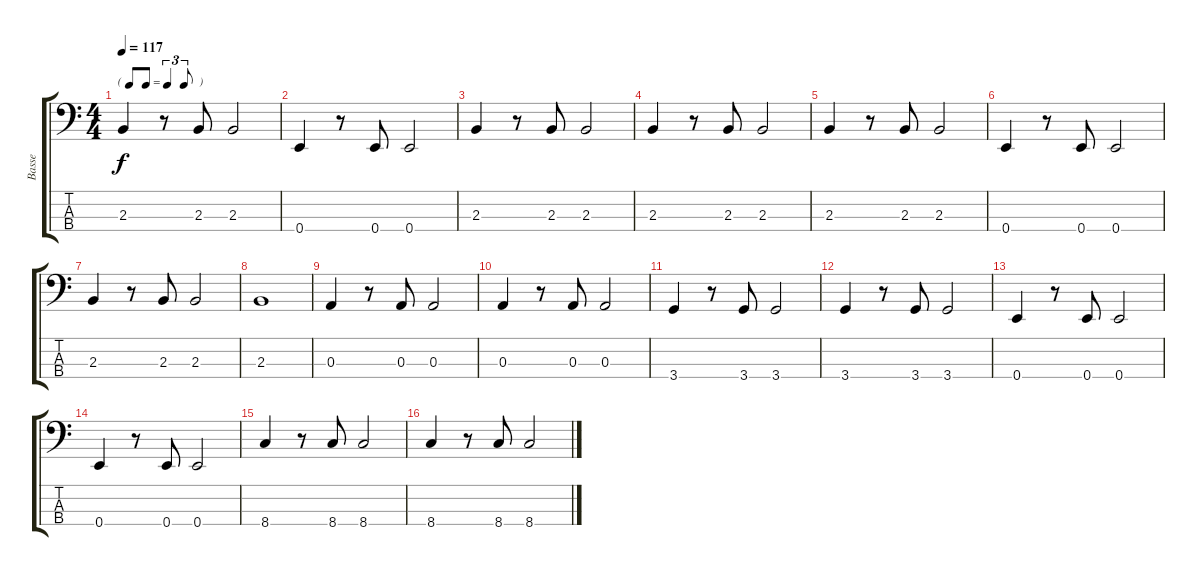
\track ("Basse" "Basse") {instrument electricbassfinger}
\staff {score tabs}
\tuning (G2 D2 A1 E1) {hide}
\ts (4 4)
\tf triplet8th
\tempo 117
\clef f4
\ks c
2.3.4{dy f} r.8 2.3.8 2.3.2 |
0.4.4 r.8 0.4.8 0.4.2 |
2.3.4 r.8 2.3.8 2.3.2 |
2.3.4 r.8 2.3.8 2.3.2 |
2.3.4 r.8 2.3.8 2.3.2 |
0.4.4 r.8 0.4.8 0.4.2 |
2.3.4 r.8 2.3.8 2.3.2 |
2.3.1 |
0.3.4 r.8 0.3.8 0.3.2 |
0.3.4 r.8 0.3.8 0.3.2 |
3.4.4 r.8 3.4.8 3.4.2 |
3.4.4 r.8 3.4.8 3.4.2 |
0.4.4 r.8 0.4.8 0.4.2 |
0.4.4 r.8 0.4.8 0.4.2 |
8.4.4 r.8 8.4.8 8.4.2 |
8.4.4 r.8 8.4.8 8.4.2
